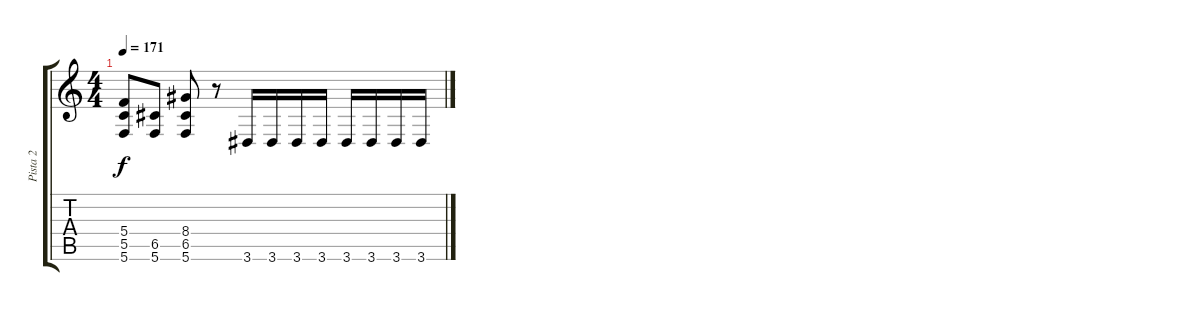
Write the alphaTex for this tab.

\track ("Pista 2" "Pista 2") {instrument distortionguitar}
\staff {score tabs}
\tuning (D4 A3 F3 C3 G2 C2) {hide}
\ts (4 4)
\tempo 171
\clef g2
\ks c
(5.4{t} 5.5{t} 5.6{t}).8{dy f} (6.5 5.6).8 (8.4 6.5 5.6).8 r.8 3.6.16 3.6.16 3.6.16 3.6.16 3.6.16 3.6.16 3.6.16 3.6.16
